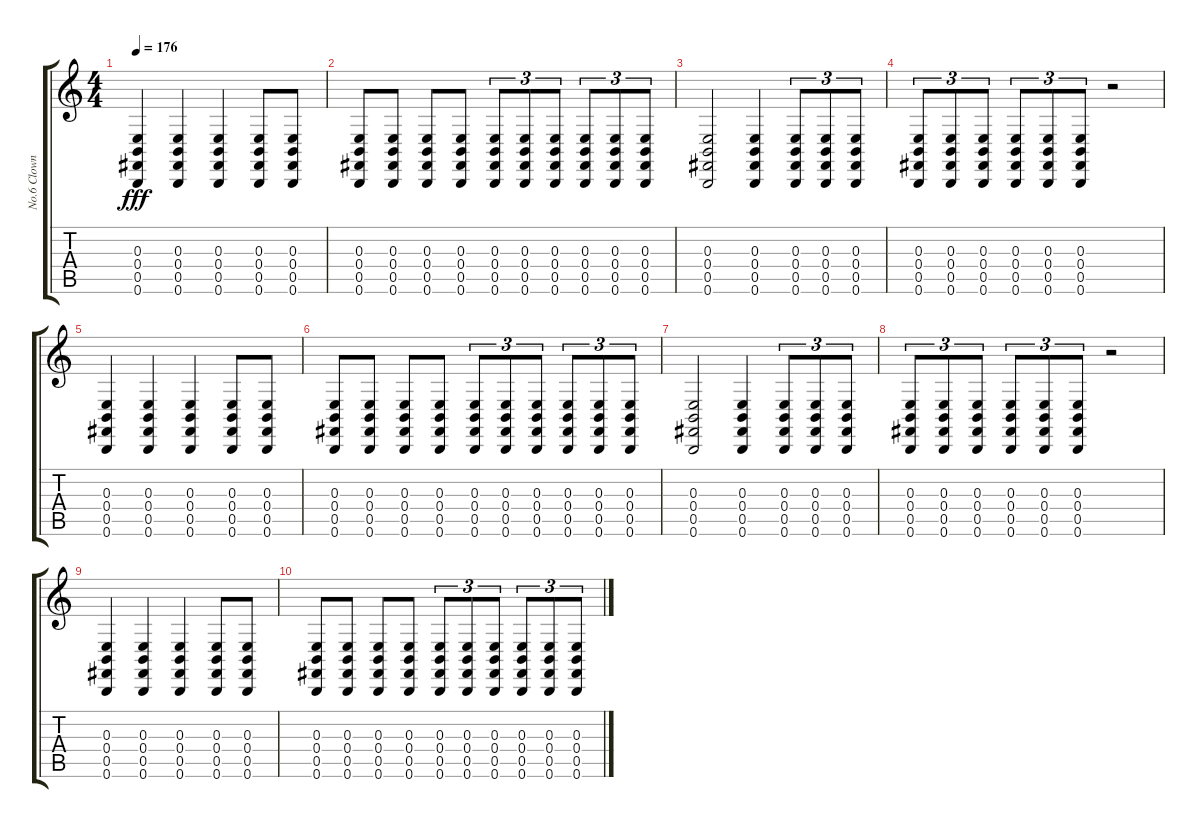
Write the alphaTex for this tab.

\track ("No.6 Clown" "No.6 Clown") {instrument melodictom}
\staff {score tabs}
\tuning (Db4 Ab3 E3 B2 Gb2 B1) {hide}
\ts (4 4)
\tempo 176
\clef g2
\ks c
(0.3 0.4 0.5 0.6).4{dy fff} (0.3 0.4 0.5 0.6).4 (0.3 0.4 0.5 0.6).4 (0.3 0.4 0.5 0.6).8 (0.3 0.4 0.5 0.6).8 |
(0.3 0.4 0.5 0.6).8 (0.3 0.4 0.5 0.6).8 (0.3 0.4 0.5 0.6).8 (0.3 0.4 0.5 0.6).8 (0.3 0.4 0.5 0.6).8{tu (3 2)} (0.3 0.4 0.5 0.6).8{tu (3 2)} (0.3 0.4 0.5 0.6).8{tu (3 2)} (0.3 0.4 0.5 0.6).8{tu (3 2)} (0.3 0.4 0.5 0.6).8{tu (3 2)} (0.3 0.4 0.5 0.6).8{tu (3 2)} |
(0.3 0.4 0.5 0.6).2 (0.3 0.4 0.5 0.6).4 (0.3 0.4 0.5 0.6).8{tu (3 2)} (0.3 0.4 0.5 0.6).8{tu (3 2)} (0.3 0.4 0.5 0.6).8{tu (3 2)} |
(0.3 0.4 0.5 0.6).8{tu (3 2)} (0.3 0.4 0.5 0.6).8{tu (3 2)} (0.3 0.4 0.5 0.6).8{tu (3 2)} (0.3 0.4 0.5 0.6).8{tu (3 2)} (0.3 0.4 0.5 0.6).8{tu (3 2)} (0.3 0.4 0.5 0.6).8{tu (3 2)} r.2 |
(0.3 0.4 0.5 0.6).4 (0.3 0.4 0.5 0.6).4 (0.3 0.4 0.5 0.6).4 (0.3 0.4 0.5 0.6).8 (0.3 0.4 0.5 0.6).8 |
(0.3 0.4 0.5 0.6).8 (0.3 0.4 0.5 0.6).8 (0.3 0.4 0.5 0.6).8 (0.3 0.4 0.5 0.6).8 (0.3 0.4 0.5 0.6).8{tu (3 2)} (0.3 0.4 0.5 0.6).8{tu (3 2)} (0.3 0.4 0.5 0.6).8{tu (3 2)} (0.3 0.4 0.5 0.6).8{tu (3 2)} (0.3 0.4 0.5 0.6).8{tu (3 2)} (0.3 0.4 0.5 0.6).8{tu (3 2)} |
(0.3 0.4 0.5 0.6).2 (0.3 0.4 0.5 0.6).4 (0.3 0.4 0.5 0.6).8{tu (3 2)} (0.3 0.4 0.5 0.6).8{tu (3 2)} (0.3 0.4 0.5 0.6).8{tu (3 2)} |
(0.3 0.4 0.5 0.6).8{tu (3 2)} (0.3 0.4 0.5 0.6).8{tu (3 2)} (0.3 0.4 0.5 0.6).8{tu (3 2)} (0.3 0.4 0.5 0.6).8{tu (3 2)} (0.3 0.4 0.5 0.6).8{tu (3 2)} (0.3 0.4 0.5 0.6).8{tu (3 2)} r.2 |
(0.3 0.4 0.5 0.6).4 (0.3 0.4 0.5 0.6).4 (0.3 0.4 0.5 0.6).4 (0.3 0.4 0.5 0.6).8 (0.3 0.4 0.5 0.6).8 |
(0.3 0.4 0.5 0.6).8 (0.3 0.4 0.5 0.6).8 (0.3 0.4 0.5 0.6).8 (0.3 0.4 0.5 0.6).8 (0.3 0.4 0.5 0.6).8{tu (3 2)} (0.3 0.4 0.5 0.6).8{tu (3 2)} (0.3 0.4 0.5 0.6).8{tu (3 2)} (0.3 0.4 0.5 0.6).8{tu (3 2)} (0.3 0.4 0.5 0.6).8{tu (3 2)} (0.3 0.4 0.5 0.6).8{tu (3 2)}
